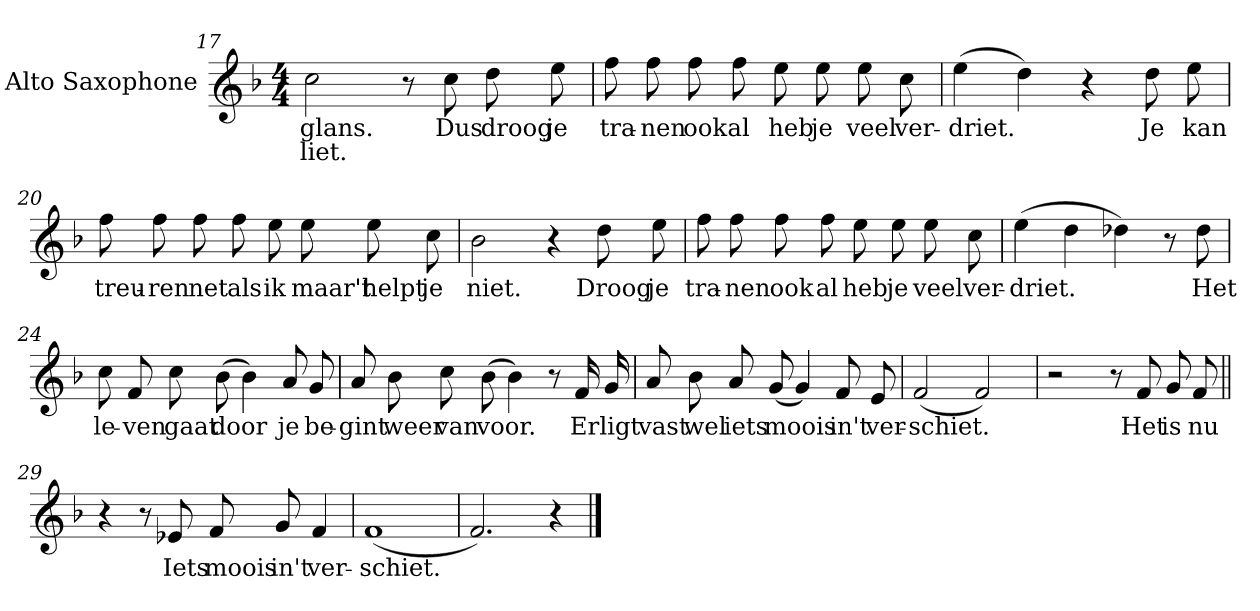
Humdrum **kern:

**kern	**text	**text
*part1	*part1	*part1
*staff1	*staff1	*staff1
*I"Alto Saxophone	*	*
*I'Alto Sax.	*	*
*clefG2	*	*
*k[b-]	*	*
*F:	*	*
*M4/4	*	*
=17	=17	=17
2cc	-glans.	-liet.
8r	.	.
8cc	-Dus	.
8ddL	-droog	.
8ee	-je	.
=18	=18	=18
8ffL	-tra-	.
8ff	-nen	.
8ff	-ook	.
8ff	-al	.
8eeL	-heb	.
8ee	-je	.
8ee	-veel	.
8cc	-ver-	.
=19	=19	=19
(4ee	-driet.	.
4dd)	.	.
4r	.	.
8ddL	-Je	.
8ee	-kan	.
=20	=20	=20
8ffL	-treu-	.
8ff	-ren	.
8ff	-net	.
8ff	-als	.
8eeL	-ik	.
8ee	-maar't	.
8ee	-helpt	.
8cc	-je	.
=21	=21	=21
2b-	-niet.	.
4r	.	.
8ddL	-Droog	.
8ee	-je	.
=22	=22	=22
8ffL	-tra-	.
8ff	-nen	.
8ff	-ook	.
8ff	-al	.
8eeL	-heb	.
8ee	-je	.
8ee	-veel	.
8cc	-ver-	.
=23	=23	=23
(4ee	-driet.	.
4dd	.	.
4dd-)	.	.
8r	.	.
8dd-	-Het	.
=24	=24	=24
8ccL	-le-	.
8f	-ven	.
8cc	-gaat	.
(8b-	-door	.
4b-)	.	.
8aL	-je	.
8g	-be-	.
=25	=25	=25
8aL	-gint	.
8b-	-weer	.
8cc	-van	.
(8b-	-voor.	.
4b-)	.	.
8r	.	.
16f	-Er	.
16g	-ligt	.
=26	=26	=26
8aL	-vast	.
8b-	-wel	.
8a	-iets	.
(8g	-moois	.
4g)	.	.
8fL	-in't	.
8e	-ver-	.
=27	=27	=27
(2f	-schiet.	.
2f)	.	.
=28	=28	=28
2r	.	.
8r	.	.
8f	-Het	.
8gL	-is	.
8f	-nu	.
!!LO:LB:g=z
=29||	=29||	=29||
4r	.	.
8r	.	.
8e-	-Iets	.
8fL	-moois	.
8g	-in't	.
4f	-ver-	.
=30	=30	=30
(1f	-schiet.	.
=31	=31	=31
2.f)	.	.
4r	.	.
==	==	==
*-	*-	*-
